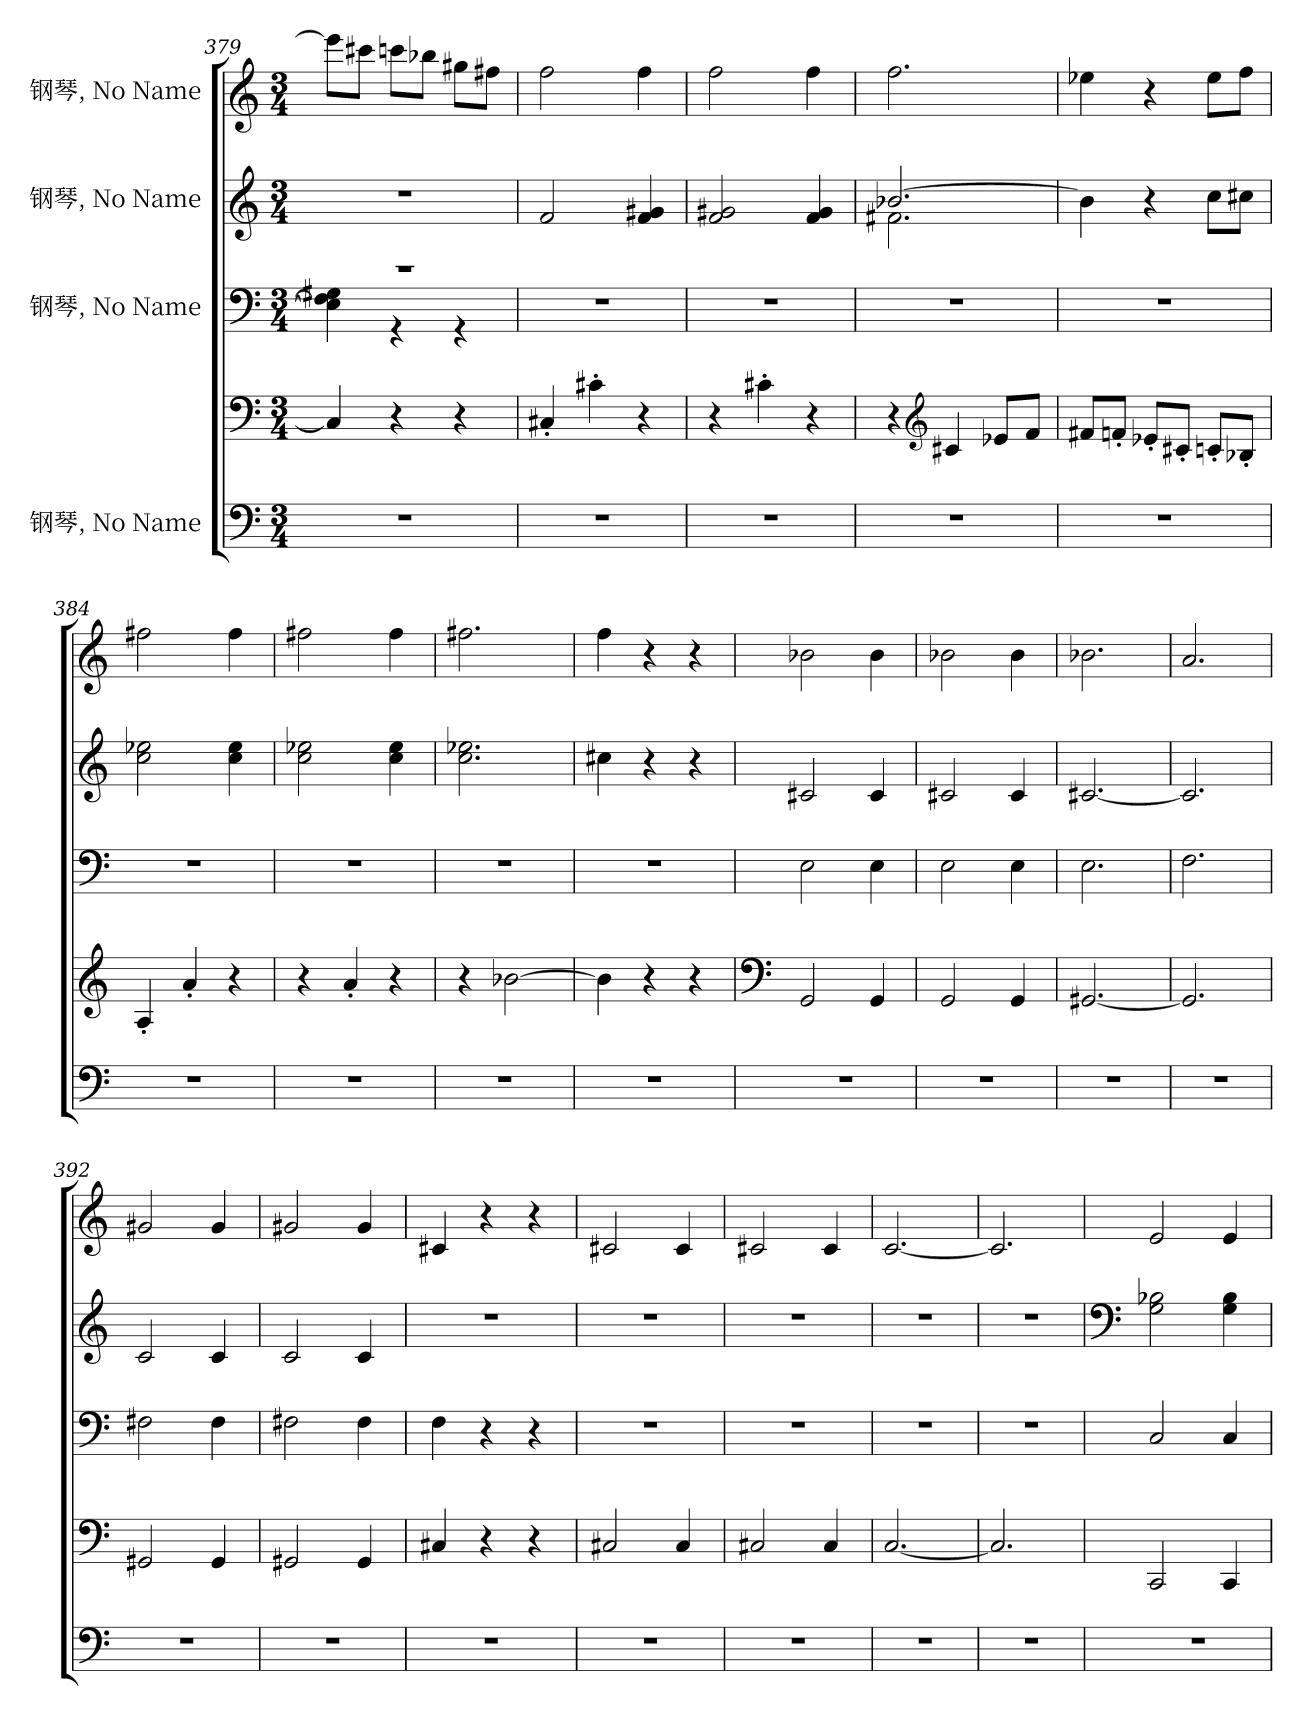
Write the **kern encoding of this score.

**kern	**kern	**kern	**kern	**kern
*part4	*part4	*part3	*part2	*part1
*staff5	*staff4	*staff3	*staff2	*staff1
*I"钢琴, No Name	*	*I"钢琴, No Name	*I"钢琴, No Name	*I"钢琴, No Name
*clefF4	*clefF4	*clefF4	*clefG2	*clefG2
*k[]	*k[]	*k[]	*k[]	*k[]
*M3/4	*M3/4	*M3/4	*M3/4	*M3/4
=379	=379	=379	=379	=379
*	*	*^	*	*
2.r	4C/]	2.r	4E-\] 4F#\] 4G#X\	2.r	8eee-\L]
.	.	.	.	.	8ccc#X\J
.	4r	.	4r	.	8cccn\L
.	.	.	.	.	8bb-X\J
.	4r	.	4r	.	8gg#X\L
.	.	.	.	.	8ff#X\J
*	*	*v	*v	*	*
!!LO:PB:g=z
=380	=380	=380	=380	=380
*	*	*	*	*MM226
2.r	4C#X'/	2.r	2f/	2ff\
.	4c#X'\	.	.	.
.	4r	.	4f/ 4g#X/	4ff\
=381	=381	=381	=381	=381
2.r	4r	2.r	2f/ 2g#X/	2ff\
.	4c#X'\	.	.	.
.	4r	.	4f/ 4g#/	4ff\
=382	=382	=382	=382	=382
*	*	*	*	*MM226
*	*	*	*^	*
2.r	4r	2.r	[2.b-X/	2.f#X\	2.ff\
*	*clefG2	*	*	*	*
.	4c#X/	.	.	.	.
.	8e-X/L	.	.	.	.
.	8f/J	.	.	.	.
*	*	*	*v	*v	*
=383	=383	=383	=383	=383
2.r	8f#X/L	2.r	4b-\]	4ee-X\
.	8fn'/J	.	.	.
.	8e-X'/L	.	4r	4r
.	8c#X'/J	.	.	.
.	8cn'/L	.	8cc\L	8ee-\L
.	8B-X'/J	.	8cc#X\J	8ff\J
=384	=384	=384	=384	=384
2.r	4A'/	2.r	2cc\ 2ee-X\	2ff#X\
.	4a'/	.	.	.
.	4r	.	4cc\ 4ee-\	4ff#\
=385	=385	=385	=385	=385
2.r	4r	2.r	2cc\ 2ee-X\	2ff#X\
.	4a'/	.	.	.
.	4r	.	4cc\ 4ee-\	4ff#\
=386	=386	=386	=386	=386
*	*	*	*	*MM226
2.r	4r	2.r	2.cc\ 2.ee-X\	2.ff#X\
.	[2b-X\	.	.	.
!!LO:LB:g=z
=387	=387	=387	=387	=387
2.r	4b-\]	2.r	4cc#X\	4ff\
.	4r	.	4r	4r
.	4r	.	4r	4r
=388	=388	=388	=388	=388
*	*clefF4	*	*	*
*	*	*	*	*MM226
2.r	2GG/	2E\	2c#X/	2b-X\
.	4GG/	4E\	4c#/	4b-\
=389	=389	=389	=389	=389
2.r	2GG/	2E\	2c#X/	2b-X\
.	4GG/	4E\	4c#/	4b-\
=390	=390	=390	=390	=390
*	*	*	*	*MM226
2.r	[2.GG#X/	2.E\	[2.c#X/	2.b-X\
=391	=391	=391	=391	=391
2.r	2.GG#/]	2.F\	2.c#/]	2.a/
=392	=392	=392	=392	=392
*	*	*	*	*MM226
2.r	2GG#X/	2F#X\	2c/	2g#X/
.	4GG#/	4F#\	4c/	4g#/
=393	=393	=393	=393	=393
2.r	2GG#X/	2F#X\	2c/	2g#X/
.	4GG#/	4F#\	4c/	4g#/
=394	=394	=394	=394	=394
2.r	4C#X/	4F\	2.r	4c#X/
.	4r	4r	.	4r
.	4r	4r	.	4r
=395	=395	=395	=395	=395
*	*	*	*	*MM225
2.r	2C#X/	2.r	2.r	2c#X/
.	4C#/	.	.	4c#/
=396	=396	=396	=396	=396
2.r	2C#X/	2.r	2.r	2c#X/
.	4C#/	.	.	4c#/
=397	=397	=397	=397	=397
*	*	*	*	*MM225
2.r	[2.C/	2.r	2.r	[2.c/
!!LO:PB:g=z
=398	=398	=398	=398	=398
2.r	2.C/]	2.r	2.r	2.c/]
=399	=399	=399	=399	=399
*	*	*	*clefF4	*
2.r	2CC/	2C/	2G\ 2B-X\	2e/
.	4CC/	4C/	4G\ 4B-\	4e/
=	=	=	=	=
*-	*-	*-	*-	*-
